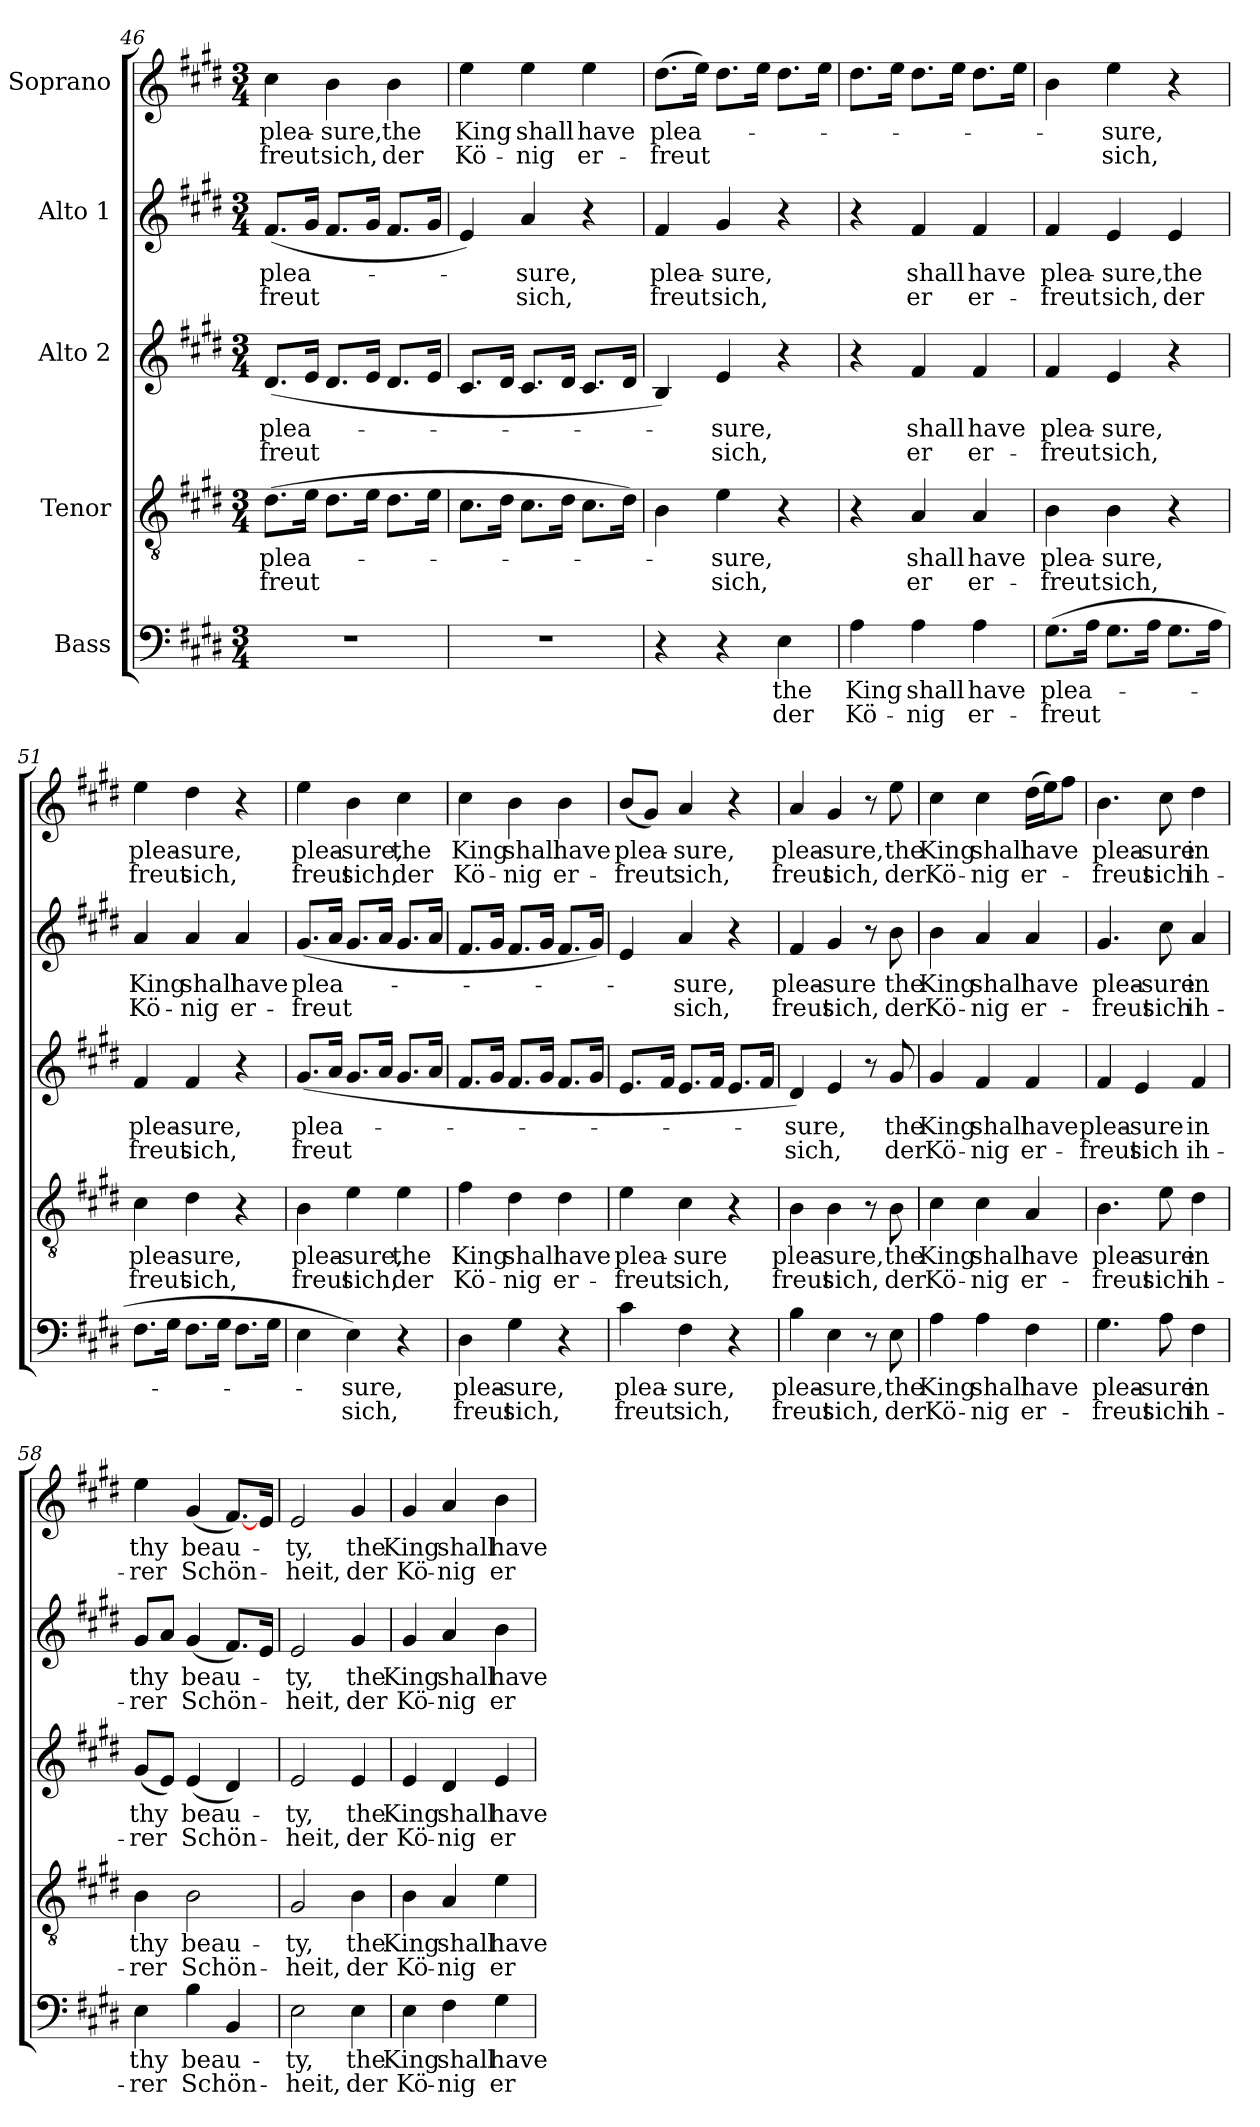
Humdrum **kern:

**kern	**text	**text	**kern	**text	**text	**kern	**text	**text	**kern	**text	**text	**kern	**text	**text
*part5	*part5	*part5	*part4	*part4	*part4	*part3	*part3	*part3	*part2	*part2	*part2	*part1	*part1	*part1
*staff5	*staff5	*staff5	*staff4	*staff4	*staff4	*staff3	*staff3	*staff3	*staff2	*staff2	*staff2	*staff1	*staff1	*staff1
*I"Bass	*	*	*I"Tenor	*	*	*I"Alto 2	*	*	*I"Alto 1	*	*	*I"Soprano	*	*
*clefF4	*	*	*clefGv2	*	*	*clefG2	*	*	*clefG2	*	*	*clefG2	*	*
*k[f#c#g#d#]	*	*	*k[f#c#g#d#]	*	*	*k[f#c#g#d#]	*	*	*k[f#c#g#d#]	*	*	*k[f#c#g#d#]	*	*
*E:	*	*	*E:	*	*	*E:	*	*	*E:	*	*	*E:	*	*
*M3/4	*	*	*M3/4	*	*	*M3/4	*	*	*M3/4	*	*	*M3/4	*	*
=46	=46	=46	=46	=46	=46	=46	=46	=46	=46	=46	=46	=46	=46	=46
!	!	!	!	!LO:LY:b	!LO:LY:b	!	!LO:LY:b	!LO:LY:b	!	!LO:LY:b	!LO:LY:b	!	!LO:LY:b	!LO:LY:b
2.r	.	.	(>8.d#\L	plea-	-freut	(<8.d#/L	plea-	-freut	(<8.f#/L	plea-	-freut	4cc#\	plea-	-freut
.	.	.	16e\Jk	.	.	16e/Jk	.	.	16g#/Jk	.	.	.	.	.
!	!	!	!	!	!	!	!	!	!	!	!	!	!LO:LY:b	!LO:LY:b
.	.	.	8.d#\L	.	.	8.d#/L	.	.	8.f#/L	.	.	4b\	-sure,	sich,
.	.	.	16e\Jk	.	.	16e/Jk	.	.	16g#/Jk	.	.	.	.	.
!	!	!	!	!	!	!	!	!	!	!	!	!	!LO:LY:b	!LO:LY:b
.	.	.	8.d#\L	.	.	8.d#/L	.	.	8.f#/L	.	.	4b\	the	der
.	.	.	16e\Jk	.	.	16e/Jk	.	.	16g#/Jk	.	.	.	.	.
=47	=47	=47	=47	=47	=47	=47	=47	=47	=47	=47	=47	=47	=47	=47
!	!	!	!	!	!	!	!	!	!	!	!	!	!LO:LY:b	!LO:LY:b
2.r	.	.	8.c#\L	.	.	8.c#/L	.	.	4e/)	.	.	4ee\	King	Kö-
.	.	.	16d#\Jk	.	.	16d#/Jk	.	.	.	.	.	.	.	.
!	!	!	!	!	!	!	!	!	!	!LO:LY:b	!LO:LY:b	!	!LO:LY:b	!LO:LY:b
.	.	.	8.c#\L	.	.	8.c#/L	.	.	4a/	-sure,	sich,	4ee\	shall	-nig
.	.	.	16d#\Jk	.	.	16d#/Jk	.	.	.	.	.	.	.	.
!	!	!	!	!	!	!	!	!	!	!	!	!	!LO:LY:b	!LO:LY:b
.	.	.	8.c#\L	.	.	8.c#/L	.	.	4r	.	.	4ee\	have	er-
.	.	.	16d#\Jk)	.	.	16d#/Jk	.	.	.	.	.	.	.	.
=48	=48	=48	=48	=48	=48	=48	=48	=48	=48	=48	=48	=48	=48	=48
!	!	!	!	!	!	!	!	!	!	!LO:LY:b	!LO:LY:b	!	!LO:LY:b	!LO:LY:b
4r	.	.	4B\	.	.	4B/)	.	.	4f#/	plea-	freut	(>8.dd#\L	plea-	-freut
.	.	.	.	.	.	.	.	.	.	.	.	16ee\Jk)	.	.
!	!	!	!	!LO:LY:b	!LO:LY:b	!	!LO:LY:b	!LO:LY:b	!	!LO:LY:b	!LO:LY:b	!	!	!
4r	.	.	4e\	-sure,	sich,	4e/	-sure,	sich,	4g#/	-sure,	sich,	8.dd#\L	.	.
.	.	.	.	.	.	.	.	.	.	.	.	16ee\Jk	.	.
!	!LO:LY:b	!LO:LY:b	!	!	!	!	!	!	!	!	!	!	!	!
4E\	the	der	4r	.	.	4r	.	.	4r	.	.	8.dd#\L	.	.
.	.	.	.	.	.	.	.	.	.	.	.	16ee\Jk	.	.
!!LO:LB:g=z
=49	=49	=49	=49	=49	=49	=49	=49	=49	=49	=49	=49	=49	=49	=49
!	!LO:LY:b	!LO:LY:b	!	!	!	!	!	!	!	!	!	!	!	!
4A\	King	Kö-	4r	.	.	4r	.	.	4r	.	.	8.dd#\L	.	.
.	.	.	.	.	.	.	.	.	.	.	.	16ee\Jk	.	.
!	!LO:LY:b	!LO:LY:b	!	!LO:LY:b	!LO:LY:b	!	!LO:LY:b	!LO:LY:b	!	!LO:LY:b	!LO:LY:b	!	!	!
4A\	shall	-nig	4A/	shall	er	4f#/	shall	er	4f#/	shall	er	8.dd#\L	.	.
.	.	.	.	.	.	.	.	.	.	.	.	16ee\Jk	.	.
!	!LO:LY:b	!LO:LY:b	!	!LO:LY:b	!LO:LY:b	!	!LO:LY:b	!LO:LY:b	!	!LO:LY:b	!LO:LY:b	!	!	!
4A\	have	er-	4A/	have	er-	4f#/	have	er-	4f#/	have	er-	8.dd#\L	.	.
.	.	.	.	.	.	.	.	.	.	.	.	16ee\Jk	.	.
!!LO:PB:g=z
=50	=50	=50	=50	=50	=50	=50	=50	=50	=50	=50	=50	=50	=50	=50
!	!LO:LY:b	!LO:LY:b	!	!LO:LY:b	!LO:LY:b	!	!LO:LY:b	!LO:LY:b	!	!LO:LY:b	!LO:LY:b	!	!	!
(>8.G#\L	plea-	-freut	4B\	plea-	-freut	4f#/	plea-	-freut	4f#/	plea-	-freut	4b\	.	.
16A\Jk	.	.	.	.	.	.	.	.	.	.	.	.	.	.
!	!	!	!	!LO:LY:b	!LO:LY:b	!	!LO:LY:b	!LO:LY:b	!	!LO:LY:b	!LO:LY:b	!	!LO:LY:b	!LO:LY:b
8.G#\L	.	.	4B\	-sure,	sich,	4e/	-sure,	sich,	4e/	-sure,	sich,	4ee\	-sure,	sich,
16A\Jk	.	.	.	.	.	.	.	.	.	.	.	.	.	.
!	!	!	!	!	!	!	!	!	!	!LO:LY:b	!LO:LY:b	!	!	!
8.G#\L	.	.	4r	.	.	4r	.	.	4e/	the	der	4r	.	.
16A\Jk	.	.	.	.	.	.	.	.	.	.	.	.	.	.
=51	=51	=51	=51	=51	=51	=51	=51	=51	=51	=51	=51	=51	=51	=51
!	!	!	!	!LO:LY:b	!LO:LY:b	!	!LO:LY:b	!LO:LY:b	!	!LO:LY:b	!LO:LY:b	!	!LO:LY:b	!LO:LY:b
8.F#\L	.	.	4c#\	plea-	freut	4f#/	plea-	freut	4a/	King	Kö-	4ee\	plea-	freut
16G#\Jk	.	.	.	.	.	.	.	.	.	.	.	.	.	.
!	!	!	!	!LO:LY:b	!LO:LY:b	!	!LO:LY:b	!LO:LY:b	!	!LO:LY:b	!LO:LY:b	!	!LO:LY:b	!LO:LY:b
8.F#\L	.	.	4d#\	-sure,	sich,	4f#/	-sure,	sich,	4a/	shall	-nig	4dd#\	-sure,	sich,
16G#\Jk	.	.	.	.	.	.	.	.	.	.	.	.	.	.
!	!	!	!	!	!	!	!	!	!	!LO:LY:b	!LO:LY:b	!	!	!
8.F#\L	.	.	4r	.	.	4r	.	.	4a/	have	er-	4r	.	.
16G#\Jk	.	.	.	.	.	.	.	.	.	.	.	.	.	.
=52	=52	=52	=52	=52	=52	=52	=52	=52	=52	=52	=52	=52	=52	=52
!	!	!	!	!LO:LY:b	!LO:LY:b	!	!LO:LY:b	!LO:LY:b	!	!LO:LY:b	!LO:LY:b	!	!LO:LY:b	!LO:LY:b
4E\	.	.	4B\	plea-	freut	(<8.g#/L	plea-	freut	(<8.g#/L	plea-	-freut	4ee\	plea-	freut
.	.	.	.	.	.	16a/Jk	.	.	16a/Jk	.	.	.	.	.
!	!LO:LY:b	!LO:LY:b	!	!LO:LY:b	!LO:LY:b	!	!	!	!	!	!	!	!LO:LY:b	!LO:LY:b
4E\)	-sure,	sich,	4e\	-sure,	sich,	8.g#/L	.	.	8.g#/L	.	.	4b\	-sure,	sich,
.	.	.	.	.	.	16a/Jk	.	.	16a/Jk	.	.	.	.	.
!	!	!	!	!LO:LY:b	!LO:LY:b	!	!	!	!	!	!	!	!LO:LY:b	!LO:LY:b
4r	.	.	4e\	the	der	8.g#/L	.	.	8.g#/L	.	.	4cc#\	the	der
.	.	.	.	.	.	16a/Jk	.	.	16a/Jk	.	.	.	.	.
=53	=53	=53	=53	=53	=53	=53	=53	=53	=53	=53	=53	=53	=53	=53
!	!LO:LY:b	!LO:LY:b	!	!LO:LY:b	!LO:LY:b	!	!	!	!	!	!	!	!LO:LY:b	!LO:LY:b
4D#\	plea-	freut	4f#\	King	Kö-	8.f#/L	.	.	8.f#/L	.	.	4cc#\	King	Kö-
.	.	.	.	.	.	16g#/Jk	.	.	16g#/Jk	.	.	.	.	.
!	!LO:LY:b	!LO:LY:b	!	!LO:LY:b	!LO:LY:b	!	!	!	!	!	!	!	!LO:LY:b	!LO:LY:b
4G#\	-sure,	sich,	4d#\	shall	-nig	8.f#/L	.	.	8.f#/L	.	.	4b\	shall	-nig
.	.	.	.	.	.	16g#/Jk	.	.	16g#/Jk	.	.	.	.	.
!	!	!	!	!LO:LY:b	!LO:LY:b	!	!	!	!	!	!	!	!LO:LY:b	!LO:LY:b
4r	.	.	4d#\	have	er-	8.f#/L	.	.	8.f#/L	.	.	4b\	have	er-
.	.	.	.	.	.	16g#/Jk	.	.	16g#/Jk)	.	.	.	.	.
=54	=54	=54	=54	=54	=54	=54	=54	=54	=54	=54	=54	=54	=54	=54
!	!LO:LY:b	!LO:LY:b	!	!LO:LY:b	!LO:LY:b	!	!	!	!	!	!	!	!LO:LY:b	!LO:LY:b
4c#\	plea-	freut	4e\	plea-	-freut	8.e/L	.	.	4e/	.	.	(<8b/L	plea-	-freut
.	.	.	.	.	.	.	.	.	.	.	.	8g#/J)	.	.
.	.	.	.	.	.	16f#/Jk	.	.	.	.	.	.	.	.
!	!LO:LY:b	!LO:LY:b	!	!LO:LY:b	!LO:LY:b	!	!	!	!	!LO:LY:b	!LO:LY:b	!	!LO:LY:b	!LO:LY:b
4F#\	-sure,	sich,	4c#\	-sure	sich,	8.e/L	.	.	4a/	-sure,	sich,	4a/	-sure,	sich,
.	.	.	.	.	.	16f#/Jk	.	.	.	.	.	.	.	.
4r	.	.	4r	.	.	8.e/L	.	.	4r	.	.	4r	.	.
.	.	.	.	.	.	16f#/Jk	.	.	.	.	.	.	.	.
=55	=55	=55	=55	=55	=55	=55	=55	=55	=55	=55	=55	=55	=55	=55
!	!LO:LY:b	!LO:LY:b	!	!LO:LY:b	!LO:LY:b	!	!LO:LY:b	!LO:LY:b	!	!LO:LY:b	!LO:LY:b	!	!LO:LY:b	!LO:LY:b
4B\	plea-	freut	4B\	plea-	freut	4d#/)	-sure,	sich,	4f#/	plea-	freut	4a/	plea-	freut
!	!LO:LY:b	!LO:LY:b	!	!LO:LY:b	!LO:LY:b	!	!	!	!	!LO:LY:b	!LO:LY:b	!	!LO:LY:b	!LO:LY:b
4E\	-sure,	sich,	4B\	-sure,	sich,	4e/	.	.	4g#/	-sure	sich,	4g#/	-sure,	sich,
8r	.	.	8r	.	.	8r	.	.	8r	.	.	8r	.	.
!	!LO:LY:b	!LO:LY:b	!	!LO:LY:b	!LO:LY:b	!	!LO:LY:b	!LO:LY:b	!	!LO:LY:b	!LO:LY:b	!	!LO:LY:b	!LO:LY:b
8E\	the	der	8B\	the	der	8g#/	the	der	8b\	the	der	8ee\	the	der
=56	=56	=56	=56	=56	=56	=56	=56	=56	=56	=56	=56	=56	=56	=56
!	!LO:LY:b	!LO:LY:b	!	!LO:LY:b	!LO:LY:b	!	!LO:LY:b	!LO:LY:b	!	!LO:LY:b	!LO:LY:b	!	!LO:LY:b	!LO:LY:b
4A\	King	Kö-	4c#\	King	Kö-	4g#/	King	Kö-	4b\	King	Kö-	4cc#\	King	Kö-
!	!LO:LY:b	!LO:LY:b	!	!LO:LY:b	!LO:LY:b	!	!LO:LY:b	!LO:LY:b	!	!LO:LY:b	!LO:LY:b	!	!LO:LY:b	!LO:LY:b
4A\	shall	-nig	4c#\	shall	-nig	4f#/	shall	-nig	4a/	shall	-nig	4cc#\	shall	-nig
!	!LO:LY:b	!LO:LY:b	!	!LO:LY:b	!LO:LY:b	!	!LO:LY:b	!LO:LY:b	!	!LO:LY:b	!LO:LY:b	!	!LO:LY:b	!LO:LY:b
4F#\	have	er-	4A/	have	er-	4f#/	have	er-	4a/	have	er-	(>16dd#\LL	have	er-
.	.	.	.	.	.	.	.	.	.	.	.	16ee\J)	.	.
.	.	.	.	.	.	.	.	.	.	.	.	8ff#\J	.	.
!!LO:LB:g=z
=57	=57	=57	=57	=57	=57	=57	=57	=57	=57	=57	=57	=57	=57	=57
!	!LO:LY:b	!LO:LY:b	!	!LO:LY:b	!LO:LY:b	!	!LO:LY:b	!LO:LY:b	!	!LO:LY:b	!LO:LY:b	!	!LO:LY:b	!LO:LY:b
4.G#\	plea-	-freut	4.B\	plea-	-freut	4f#/	plea-	-freut	4.g#/	plea-	-freut	4.b\	plea-	-freut
!	!	!	!	!	!	!	!LO:LY:b	!LO:LY:b	!	!	!	!	!	!
.	.	.	.	.	.	4e/	-sure	sich	.	.	.	.	.	.
!	!LO:LY:b	!LO:LY:b	!	!LO:LY:b	!LO:LY:b	!	!	!	!	!LO:LY:b	!LO:LY:b	!	!LO:LY:b	!LO:LY:b
8A\	-sure	sich	8e\	-sure	sich	.	.	.	8cc#\	-sure	sich	8cc#\	-sure	sich
!	!LO:LY:b	!LO:LY:b	!	!LO:LY:b	!LO:LY:b	!	!LO:LY:b	!LO:LY:b	!	!LO:LY:b	!LO:LY:b	!	!LO:LY:b	!LO:LY:b
4F#\	in	ih-	4d#\	in	ih-	4f#/	in	ih-	4a/	in	ih-	4dd#\	in	ih-
=58	=58	=58	=58	=58	=58	=58	=58	=58	=58	=58	=58	=58	=58	=58
!	!LO:LY:b	!LO:LY:b	!	!LO:LY:b	!LO:LY:b	!	!LO:LY:b	!LO:LY:b	!	!LO:LY:b	!LO:LY:b	!	!LO:LY:b	!LO:LY:b
4E\	thy	-rer	4B\	thy	-rer	(<8g#/L	thy	-rer	8g#/L	thy	-rer	4ee\	thy	-rer
.	.	.	.	.	.	8e/J)	.	.	8a/J	.	.	.	.	.
!	!LO:LY:b	!LO:LY:b	!	!LO:LY:b	!LO:LY:b	!	!LO:LY:b	!LO:LY:b	!	!LO:LY:b	!LO:LY:b	!	!LO:LY:b	!LO:LY:b
4B\	beau-	Schön-	2B\	beau-	Schön-	(<4e/	beau-	Schön-	(<4g#/	beau-	Schön-	(<4g#/	beau-	Schön-
4BB/	.	.	.	.	.	4d#/)	.	.	8.f#/L)	.	.	[8.f#/L)	.	.
.	.	.	.	.	.	.	.	.	16e/Jk	.	.	16e/Jk	.	.
=59	=59	=59	=59	=59	=59	=59	=59	=59	=59	=59	=59	=59	=59	=59
!	!LO:LY:b	!LO:LY:b	!	!LO:LY:b	!LO:LY:b	!	!LO:LY:b	!LO:LY:b	!	!LO:LY:b	!LO:LY:b	!	!LO:LY:b	!LO:LY:b
2E\	-ty,	-heit,	2G#/	-ty,	-heit,	2e/	-ty,	-heit,	2e/	-ty,	-heit,	2e/	-ty,	-heit,
!	!LO:LY:b	!LO:LY:b	!	!LO:LY:b	!LO:LY:b	!	!LO:LY:b	!LO:LY:b	!	!LO:LY:b	!LO:LY:b	!	!LO:LY:b	!LO:LY:b
4E\	the	der	4B\	the	der	4e/	the	der	4g#/	the	der	4g#/	the	der
=60	=60	=60	=60	=60	=60	=60	=60	=60	=60	=60	=60	=60	=60	=60
!	!LO:LY:b	!LO:LY:b	!	!LO:LY:b	!LO:LY:b	!	!LO:LY:b	!LO:LY:b	!	!LO:LY:b	!LO:LY:b	!	!LO:LY:b	!LO:LY:b
4E\	King	Kö-	4B\	King	Kö-	4e/	King	Kö-	4g#/	King	Kö-	4g#/	King	Kö-
!	!LO:LY:b	!LO:LY:b	!	!LO:LY:b	!LO:LY:b	!	!LO:LY:b	!LO:LY:b	!	!LO:LY:b	!LO:LY:b	!	!LO:LY:b	!LO:LY:b
4F#\	shall	-nig	4A/	shall	-nig	4d#/	shall	-nig	4a/	shall	-nig	4a/	shall	-nig
!	!LO:LY:b	!LO:LY:b	!	!LO:LY:b	!LO:LY:b	!	!LO:LY:b	!LO:LY:b	!	!LO:LY:b	!LO:LY:b	!	!LO:LY:b	!LO:LY:b
4G#\	have	er-	4e\	have	er-	4e/	have	er-	4b\	have	er-	4b\	have	er-
=	=	=	=	=	=	=	=	=	=	=	=	=	=	=
*-	*-	*-	*-	*-	*-	*-	*-	*-	*-	*-	*-	*-	*-	*-
